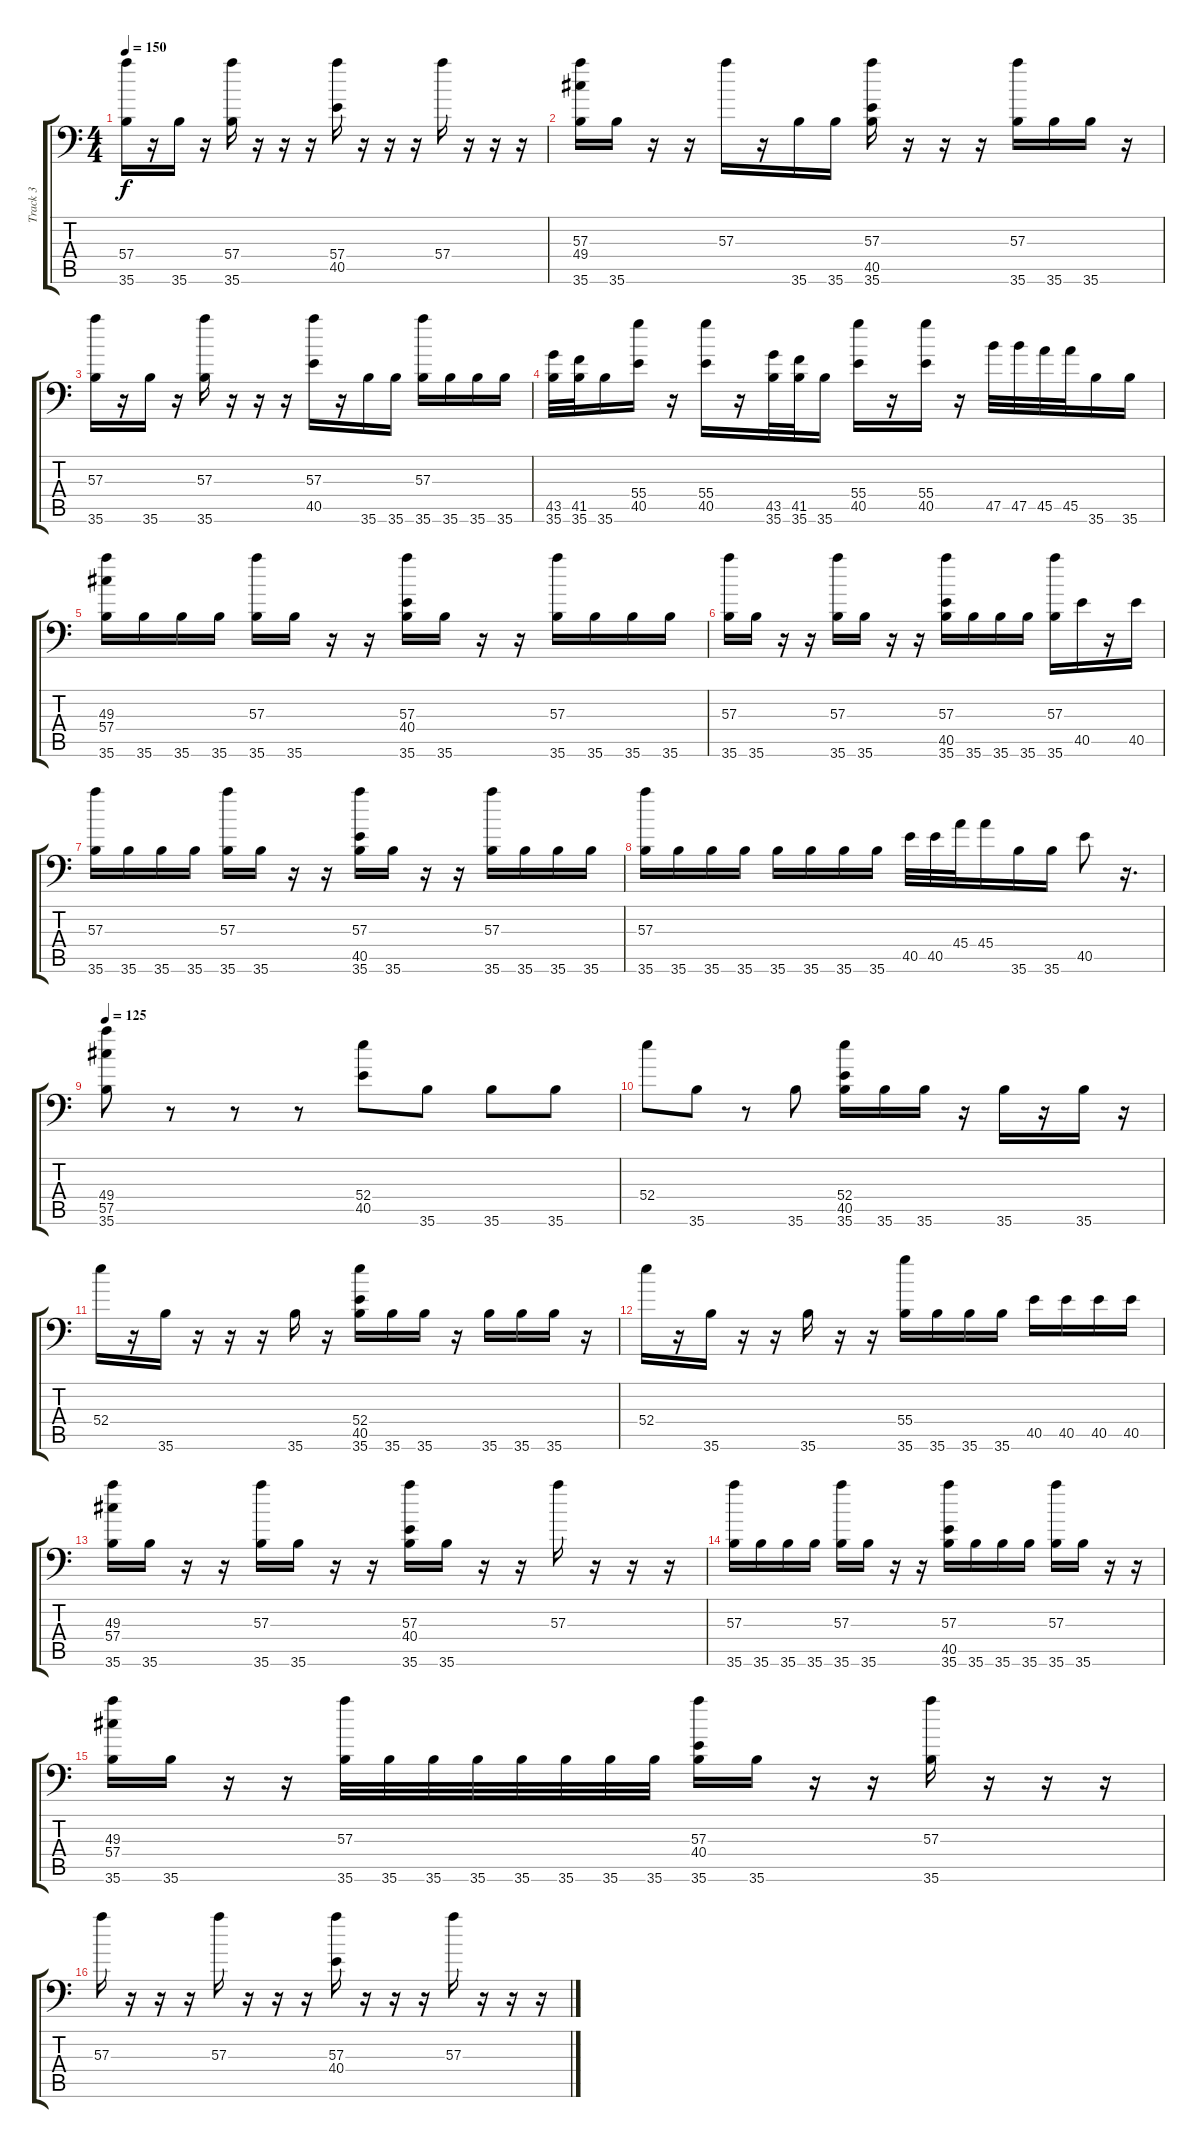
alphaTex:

\track ("Track 3" "Track 3") {instrument acousticgrandpiano}
\staff {score tabs}
\tuning (C-1 C-1 C-1 C-1 C-1 C-1) {hide}
\ts (4 4)
\tempo 150
\clef f4
\ks c
(57.4 35.6).16{dy f} r.16 35.6.16 r.16 (57.4 35.6).16 r.16 r.16 r.16 (57.4 40.5).16 r.16 r.16 r.16 57.4.16 r.16 r.16 r.16 |
(57.3 49.4 35.6).16 35.6.16 r.16 r.16 57.3.16 r.16 35.6.16 35.6.16 (57.3 40.5 35.6).16 r.16 r.16 r.16 (57.3 35.6).16 35.6.16 35.6.16 r.16 |
(57.3 35.6).16 r.16 35.6.16 r.16 (57.3 35.6).16 r.16 r.16 r.16 (57.3 40.5).16 r.16 35.6.16 35.6.16 (57.3 35.6).16 35.6.16 35.6.16 35.6.16 |
(43.5 35.6).32 (41.5 35.6).32 35.6.16 (55.4 40.5).16 r.16 (55.4 40.5).16 r.16 (43.5 35.6).32 (41.5 35.6).32 35.6.16 (55.4 40.5).16 r.16 (55.4 40.5).16 r.16 47.5.32 47.5.32 45.5.32 45.5.32 35.6.16 35.6.16 |
(49.3 57.4 35.6).16 35.6.16 35.6.16 35.6.16 (57.3 35.6).16 35.6.16 r.16 r.16 (57.3 40.4 35.6).16 35.6.16 r.16 r.16 (57.3 35.6).16 35.6.16 35.6.16 35.6.16 |
(57.3 35.6).16 35.6.16 r.16 r.16 (57.3 35.6).16 35.6.16 r.16 r.16 (57.3 40.5 35.6).16 35.6.16 35.6.16 35.6.16 (57.3 35.6).16 40.5.16 r.16 40.5.16 |
(57.3 35.6).16 35.6.16 35.6.16 35.6.16 (57.3 35.6).16 35.6.16 r.16 r.16 (57.3 40.5 35.6).16 35.6.16 r.16 r.16 (57.3 35.6).16 35.6.16 35.6.16 35.6.16 |
(57.3 35.6).16 35.6.16 35.6.16 35.6.16 35.6.16 35.6.16 35.6.16 35.6.16 40.5.32 40.5.32 45.4.32 45.4.16 35.6.16 35.6.16 40.5.8 r.16{d} |
\tempo 125
(49.4 57.5 35.6).8 r.8 r.8 r.8 (52.4 40.5).8 35.6.8 35.6.8 35.6.8 |
52.4.8 35.6.8 r.8 35.6.8 (52.4 40.5 35.6).16 35.6.16 35.6.16 r.16 35.6.16 r.16 35.6.16 r.16 |
52.4.16 r.16 35.6.16 r.16 r.16 r.16 35.6.16 r.16 (52.4 40.5 35.6).16 35.6.16 35.6.16 r.16 35.6.16 35.6.16 35.6.16 r.16 |
52.4.16 r.16 35.6.16 r.16 r.16 35.6.16 r.16 r.16 (55.4 35.6).16 35.6.16 35.6.16 35.6.16 40.5.16 40.5.16 40.5.16 40.5.16 |
(49.3 57.4 35.6).16 35.6.16 r.16 r.16 (57.3 35.6).16 35.6.16 r.16 r.16 (57.3 40.4 35.6).16 35.6.16 r.16 r.16 57.3.16 r.16 r.16 r.16 |
(57.3 35.6).16 35.6.16 35.6.16 35.6.16 (57.3 35.6).16 35.6.16 r.16 r.16 (57.3 40.5 35.6).16 35.6.16 35.6.16 35.6.16 (57.3 35.6).16 35.6.16 r.16 r.16 |
(49.3 57.4 35.6).16 35.6.16 r.16 r.16 (57.3 35.6).32 35.6.32 35.6.32 35.6.32 35.6.32 35.6.32 35.6.32 35.6.32 (57.3 40.4 35.6).16 35.6.16 r.16 r.16 (57.3 35.6).16 r.16 r.16 r.16 |
57.3.16 r.16 r.16 r.16 57.3.16 r.16 r.16 r.16 (57.3 40.4).16 r.16 r.16 r.16 57.3.16 r.16 r.16 r.16
